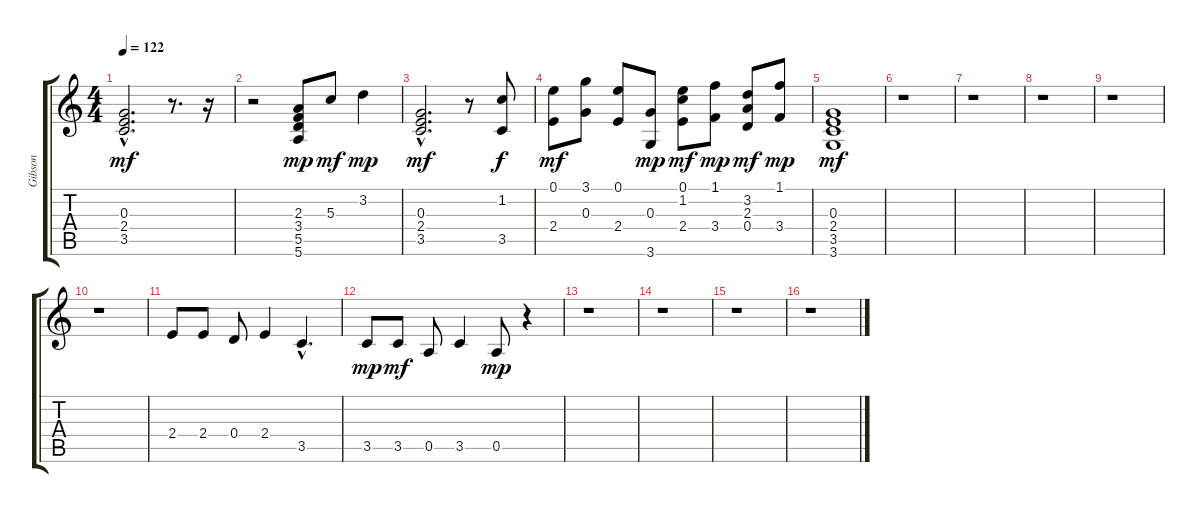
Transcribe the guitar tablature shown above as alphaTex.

\track ("Gibson" "Gibson") {instrument electricguitarclean}
\staff {score tabs}
\tuning (E4 B3 G3 D3 A2 E2) {hide}
\ts (4 4)
\tempo 122
\clef g2
\ks c
(0.3{hac} 2.4{hac} 3.5{hac}).2{d dy mf} r.8{d} r.16 |
r.2 (2.3 3.4 5.5 5.6).8{dy mp} 5.3.8{dy mf} 3.2.4{dy mp} |
(0.3{hac} 2.4{hac} 3.5{hac}).2{d dy mf} r.8 (1.2 3.5).8{dy f} |
(0.1 2.4).8{dy mf} (3.1 0.3).8 (0.1 2.4).8 (0.3 3.6).8{dy mp} (0.1 1.2 2.4).8{dy mf} (1.1 3.4).8{dy mp} (3.2 2.3 0.4).8{dy mf} (1.1 3.4).8{dy mp} |
(0.3 2.4 3.5 3.6).1{dy mf} |
r.1 |
r.1 |
r.1 |
r.1 |
r.1 |
2.4.8 2.4.8 0.4.8 2.4.4 3.5{hac}.4{d} |
3.5.8{dy mp} 3.5.8{dy mf} 0.5.8 3.5.4 0.5.8{dy mp} r.4 |
r.1 |
r.1 |
r.1 |
r.1
